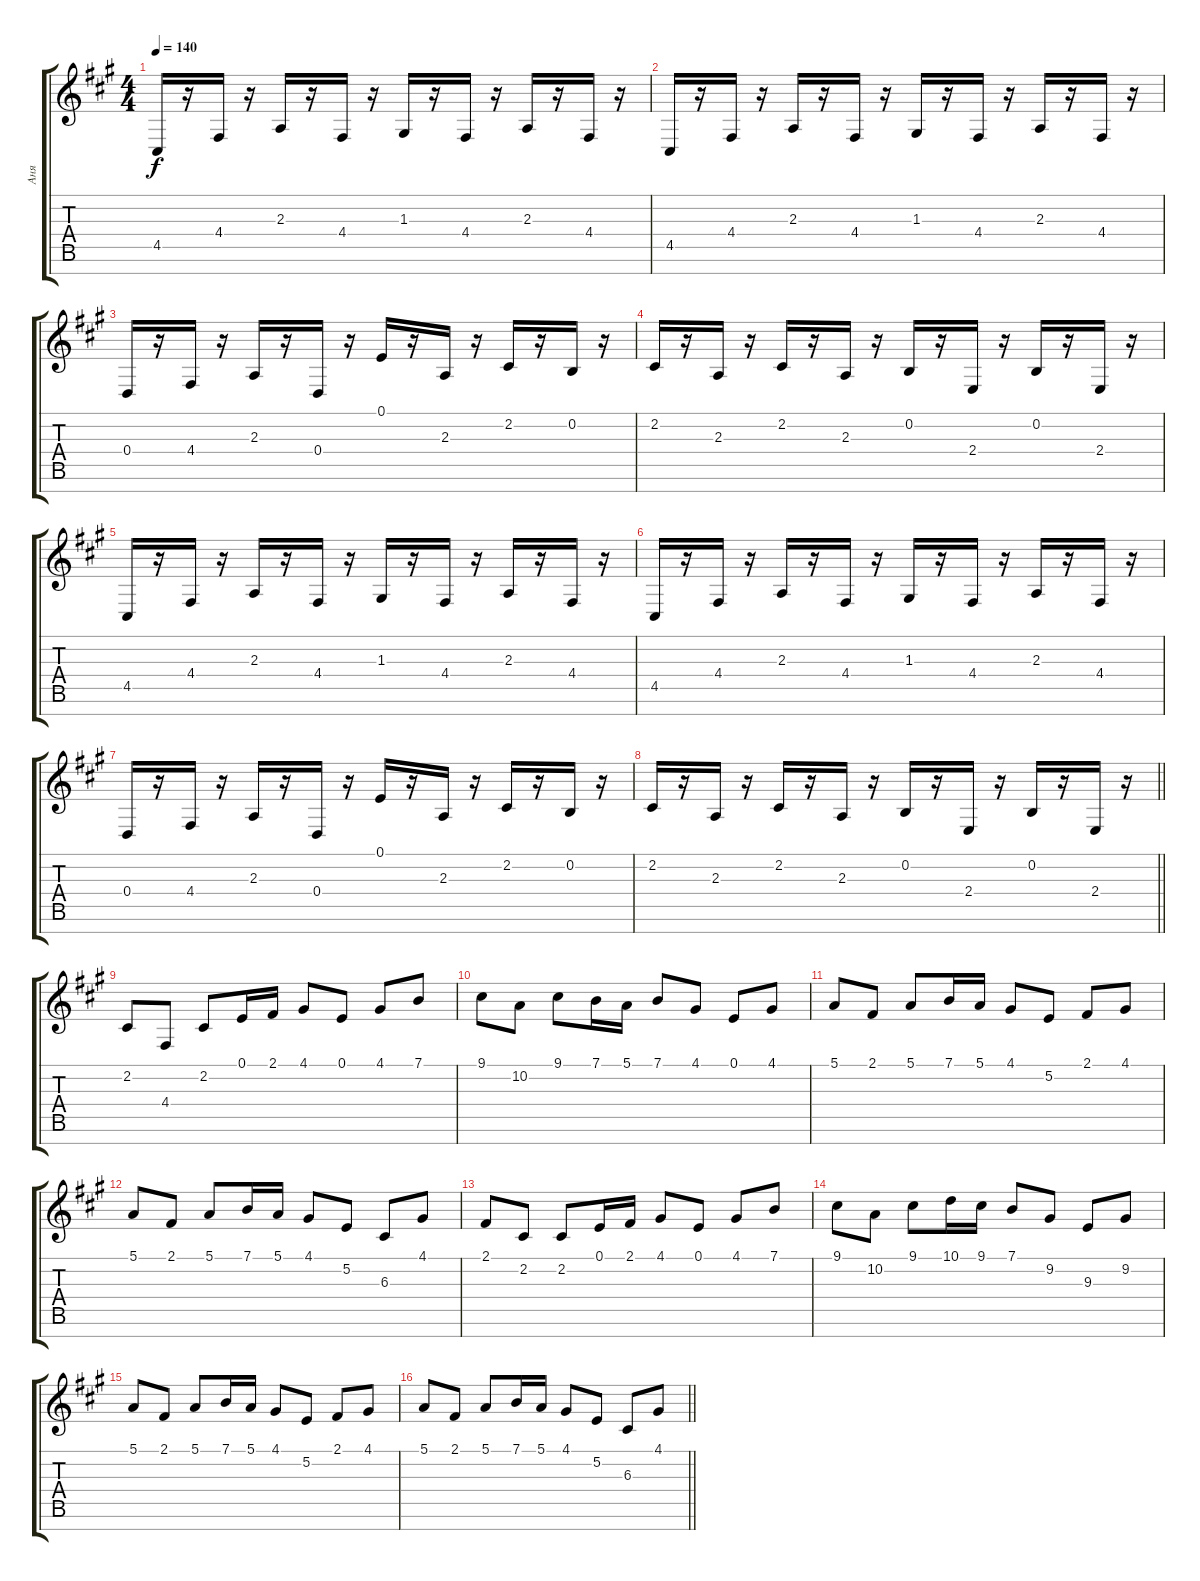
\track ("Аня" "Аня") {instrument stringensemble1}
\staff {score tabs}
\tuning (E4 B3 G3 D3 A2 E2 B1) {hide}
\ts (4 4)
\tempo 140
\clef g2
\ks f#minor
4.5.16{dy f} r.16 4.4.16 r.16 2.3.16 r.16 4.4.16 r.16 1.3.16 r.16 4.4.16 r.16 2.3.16 r.16 4.4.16 r.16 |
4.5.16 r.16 4.4.16 r.16 2.3.16 r.16 4.4.16 r.16 1.3.16 r.16 4.4.16 r.16 2.3.16 r.16 4.4.16 r.16 |
0.4.16 r.16 4.4.16 r.16 2.3.16 r.16 0.4.16 r.16 0.1.16 r.16 2.3.16 r.16 2.2.16 r.16 0.2.16 r.16 |
2.2.16 r.16 2.3.16 r.16 2.2.16 r.16 2.3.16 r.16 0.2.16 r.16 2.4.16 r.16 0.2.16 r.16 2.4.16 r.16 |
4.5.16 r.16 4.4.16 r.16 2.3.16 r.16 4.4.16 r.16 1.3.16 r.16 4.4.16 r.16 2.3.16 r.16 4.4.16 r.16 |
4.5.16 r.16 4.4.16 r.16 2.3.16 r.16 4.4.16 r.16 1.3.16 r.16 4.4.16 r.16 2.3.16 r.16 4.4.16 r.16 |
0.4.16 r.16 4.4.16 r.16 2.3.16 r.16 0.4.16 r.16 0.1.16 r.16 2.3.16 r.16 2.2.16 r.16 0.2.16 r.16 |
\barLineRight lightlight
2.2.16 r.16 2.3.16 r.16 2.2.16 r.16 2.3.16 r.16 0.2.16 r.16 2.4.16 r.16 0.2.16 r.16 2.4.16 r.16 |
\section ("" "")
2.2.8 4.4.8 2.2.8 0.1.16 2.1.16 4.1.8 0.1.8 4.1.8 7.1.8 |
9.1.8 10.2.8 9.1.8 7.1.16 5.1.16 7.1.8 4.1.8 0.1.8 4.1.8 |
5.1.8 2.1.8 5.1.8 7.1.16 5.1.16 4.1.8 5.2.8 2.1.8 4.1.8 |
5.1.8 2.1.8 5.1.8 7.1.16 5.1.16 4.1.8 5.2.8 6.3.8 4.1.8 |
2.1.8 2.2.8 2.2.8 0.1.16 2.1.16 4.1.8 0.1.8 4.1.8 7.1.8 |
9.1.8 10.2.8 9.1.8 10.1.16 9.1.16 7.1.8 9.2.8 9.3.8 9.2.8 |
5.1.8 2.1.8 5.1.8 7.1.16 5.1.16 4.1.8 5.2.8 2.1.8 4.1.8 |
\barLineRight lightlight
5.1.8 2.1.8 5.1.8 7.1.16 5.1.16 4.1.8 5.2.8 6.3.8 4.1.8
